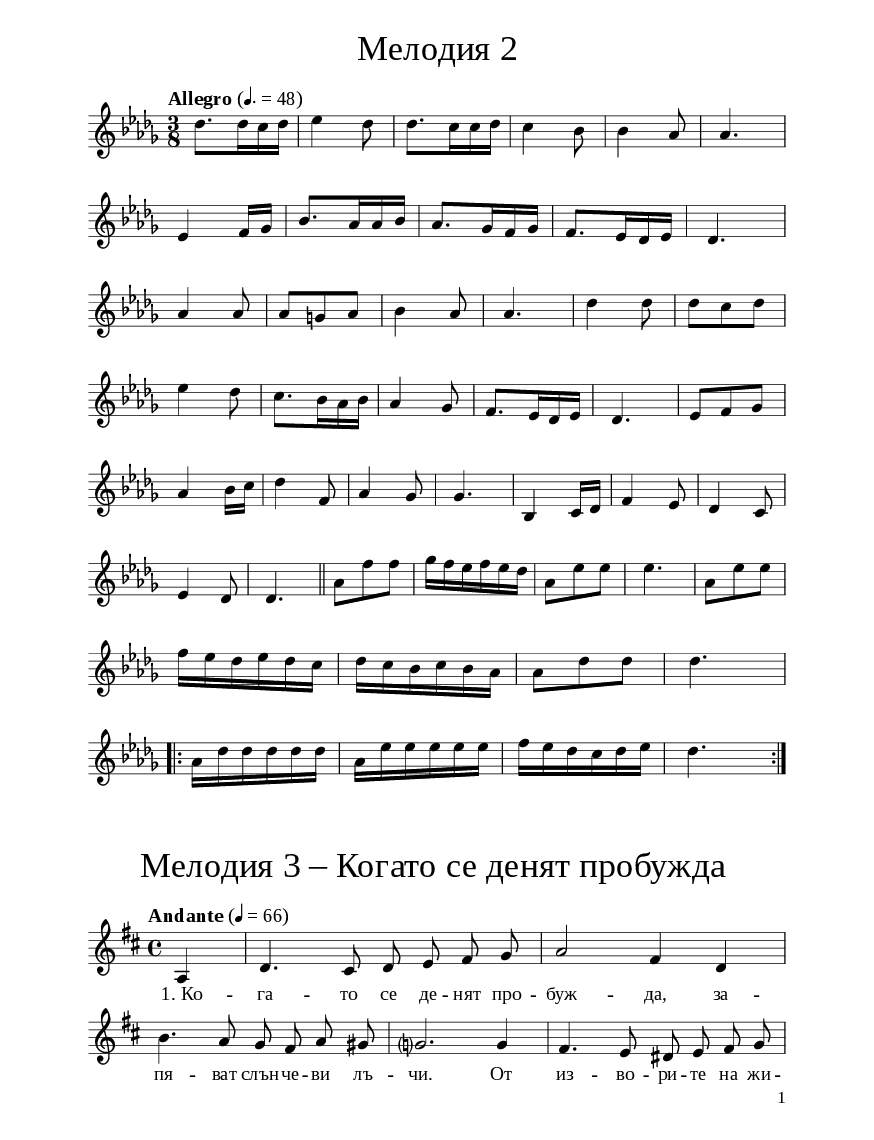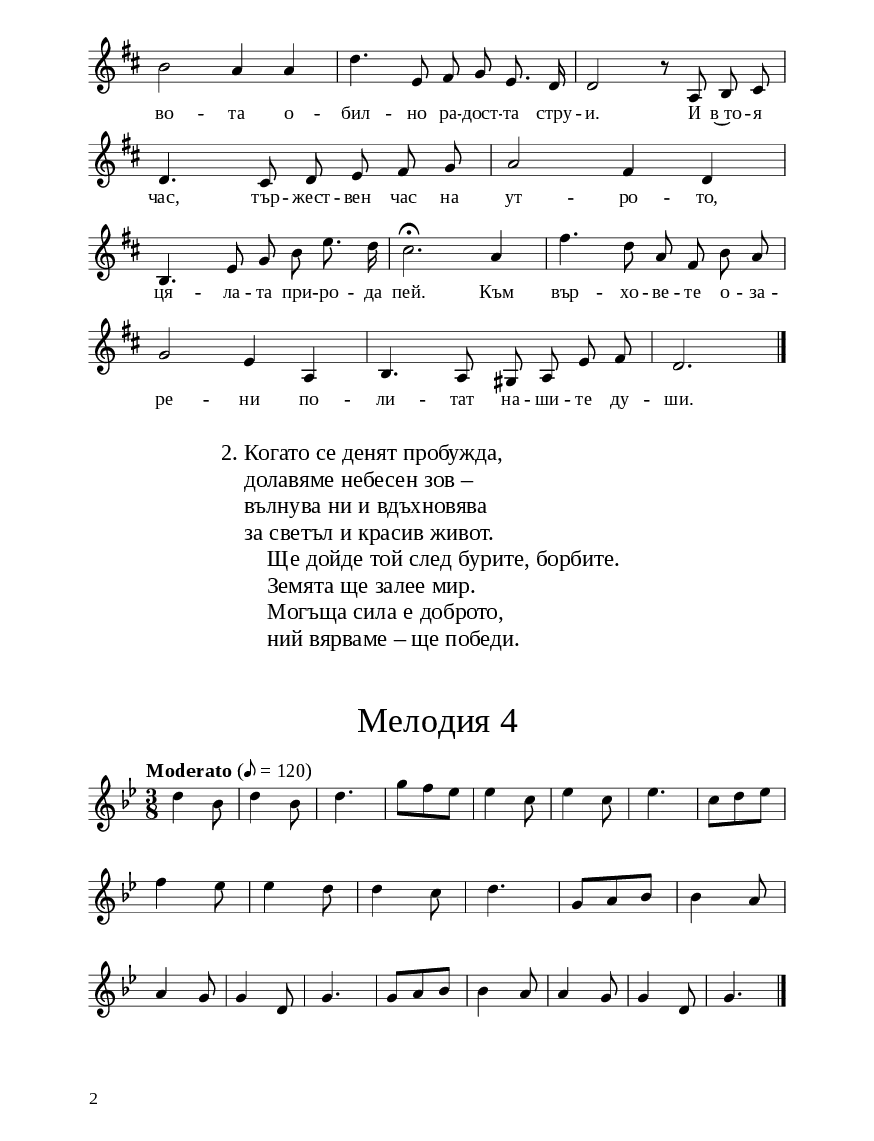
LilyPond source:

\version "2.24.3"

% include paper part and global functions
\include "include/globals.ily"

\bookpart {
  \label #'ref186
  \tocItem \markup "Мелодия 2"
  \paper {
    print-all-headers = ##t
    print-page-number = ##t
    print-first-page-number = ##t

    % put page numbers on the bottom
    oddHeaderMarkup = \markup ""
    evenHeaderMarkup = \markup ""
    oddFooterMarkup = \markup
    \fill-line {
      ""
      \if \should-print-page-number \fromproperty #'page:page-number-string
    }
    evenFooterMarkup = \markup
    \fill-line {
      \if \should-print-page-number \fromproperty #'page:page-number-string
      ""
    }

    left-margin = 1.5\cm
    right-margin = 1.5\cm
    top-margin = 1.6\cm
    bottom-margin = 1.2\cm
    ragged-bottom = ##t % do not spread the staves to fill the whole vertical space

    % change distance between staves
    system-system-spacing =
    #'((basic-distance . 12)
       (minimum-distance . 6)
       (padding . 1)
       (stretchability . 12))
  }

  \score {
    \include "include/score-layout.ily"

    \new Voice \absolute {
      \clef treble
      \key des \major
      \time 3/8
      \tempoFunc "Allegro" 4. "48"
      des''8. des''16 c''16 des''16
      | % 2
      es''4 des''8 | % 3
      des''8. c''16 c''16 des''16
      | % 4
      c''4 bes'8  | % 5
      bes'4  as'8 | % 6
      as'4. \break| % 7
      es'4  f'16  ges'16  | % 8
      bes'8.  as'16  as'16 bes'16  | % 9
      as'8.  ges'16  f'16  ges'16 |
      f'8.  es'16  des'16  es'16 | % 11
      des'4. \break | % 12
      as'4  as'8  | % 13
      as'8  g'8  as'8 | % 14
      bes'4  as'8  | % 15
      as'4.| % 16
      des''4 des ''8 | % 17
      des''8 c''8 des''8 \break | % 18
      es''4 des''8  | % 19
      c''8. bes'16  as'16 bes'16 |
      as'4  ges'8   | % 21
      f'8. es'16 des'16  es'16 | % 22
      des'4. |
      es'8  f'8  ges'8 \break| % 24
      as'4 bes'16 c''16  | % 25
      des''4  f'8 | % 26
      as'4  ges'8 |  % 27
      ges'4. | % 28
      bes4  c'16  des'16   | % 29
      f'4  es'8  |
      des'4  c'8  \break | % 31
      es'4  des'8 | % 32
      des'4. |  \bar "||" % 33
      as'8 f''8 f''8 | % 34
      ges''16 f''16 es''16 f''16
      es''16 des''16  | % 35
      as'8 es''8 es''8 | % 36
      es''4.  | % 37
      as'8 es''8 es''8   | \break  % 38
      f''16 es''16 des''16 es''16
      des''16 c''16 | % 39
      des''16 c''16 bes'16 c''16
      bes'16  as'16 |
      as'8 des''8 des''8 | % 41
      des''4.  | \break  % 42
      \bar ".|:-|" as'16 des''16 des''16 des''16
      des''16 des''16  | % 43
      as'16 es''16 es''16 es''16
      es''16 es''16  | % 44
      f''16 es''16 des''16 c''16
      des''16 es''16 | % 45
      des''4. \bar ":|."
    }

    \addlyrics {}

    \header {
      title = \titleFunc #'ref_desc_17 "Мелодия 2" " Melodija 2 – V radostta na denja"
    }

    \midi{}

  } % score
  \markup \vspace #1

  \label #'ref188
  \tocItem \markup "Мелодия 3 – Когато се денят пробужда"
  \score {
    \include "include/score-layout.ily"

    \new Voice \relative c' {
      \clef treble
      \key d \major
      \time 4/4
      \tempoFunc "Andante" 4 "66"
      \autoBeamOff
      \partial 4
      a4 | d4. cis8 d8 e8 fis8 g8 | a2 fis4 d4 | \break

      b'4. a8 g fis a gis |g?2. g4 | fis4. e8 dis e fis g | \break

      b2 a4 a |d4. e,8 fis8 g8 e8. d16 | d2 r8 a8 b8 cis8 | \break

      d4. cis8 d e fis g | a2 fis4 d4 | \break

      b4. e8 g b e8. d16 | cis2.\fermata a4 | fis'4. d8 a fis b a \break |

      g2 e4 a,4 | b4. a8 gis a e'8 fis | d2 . \bar "|." \break
    }


    \addlyrics {
      "1. Ко" -- га -- то се де -- нят про -- буж -- да,
      за -- пя -- ват слън -- че -- ви лъ -- чи.
      От из -- во -- ри -- те на жи -- во -- та
      о -- бил -- но ра -- дост -- та стру -- и.
      И в~то -- я час, тър -- жест -- вен час на ут -- ро -- то,
      ця -- ла -- та при -- ро -- да пей.
      Към вър -- хо -- ве -- те о -- за -- ре -- ни
      по -- ли -- тат на -- ши -- те ду -- ши.}

      \header {
        title = \titleFunc #'ref_desc_17 "Мелодия 3 – Когато се денят пробужда " "Melodija – Kogato se denjat probužda"
      }

      \midi{}

    } % score
\markup \vspace #1
    \markup \abs-fontsize #11 {
      \hspace #17
      \override #`(baseline-skip . ,bgCoupletBaselineSkip)
      \column {
        \line {   2. Когато се денят пробужда,}
        \line {   "   " долавяме небесен зов – }
        \line {   "   " вълнува ни и вдъхновява}
        \line {   "   " за светъл и красив живот.}
        \line {   "       " Ще дойде той след бурите, борбите. }
        \line {   "       " Земята ще залее мир.}
        \line {   "       " Могъща сила е доброто,}
        \line {   "       " ний вярваме – ще победи.}
      }

    } % markup

    \markup \vspace #2

    \label #'ref189
    \tocItem \markup "Мелодия 4"
    \score {
      \include "include/score-layout.ily"

      \new Voice \absolute {
        \clef treble
        \key g \minor
        \time 3/8
        \tempoFunc "Moderato" 8 "120"
        d''4 bes'8 | % 2
        d''4 bes'8 | % 3
        d''4. | % 4
        g''8  f''8 es''8 | % 5
        es''4 c''8 | % 6
        es''4 c''8 | % 7
        es''4. | % 8
        c''8  d''8  es''8 \break | % 9
        f''4 es''8 |
        es''4 d''8 | % 11
        d''4 c''8 | % 12
        d''4. | % 13
        g'8  a'8 bes'8 | % 14
        bes'4  a'8 \break | % 15
        a'4  g'8 | % 16
        g'4  d'8 | % 17
        g'4. | % 18
        g'8 a'8 bes'8 | % 19
        bes'4  a'8 |
        a'4  g'8 | % 21
        g'4  d'8 | % 22
        g'4. \bar "|."
      }

      \addlyrics {
      }

      \header {
        title = \titleFunc #'ref_desc_17 "Мелодия 4" "Melodija – Ozarenie"
      }

      \midi{}

    } % score

  } % bookpart

  % Più mosso
  %
